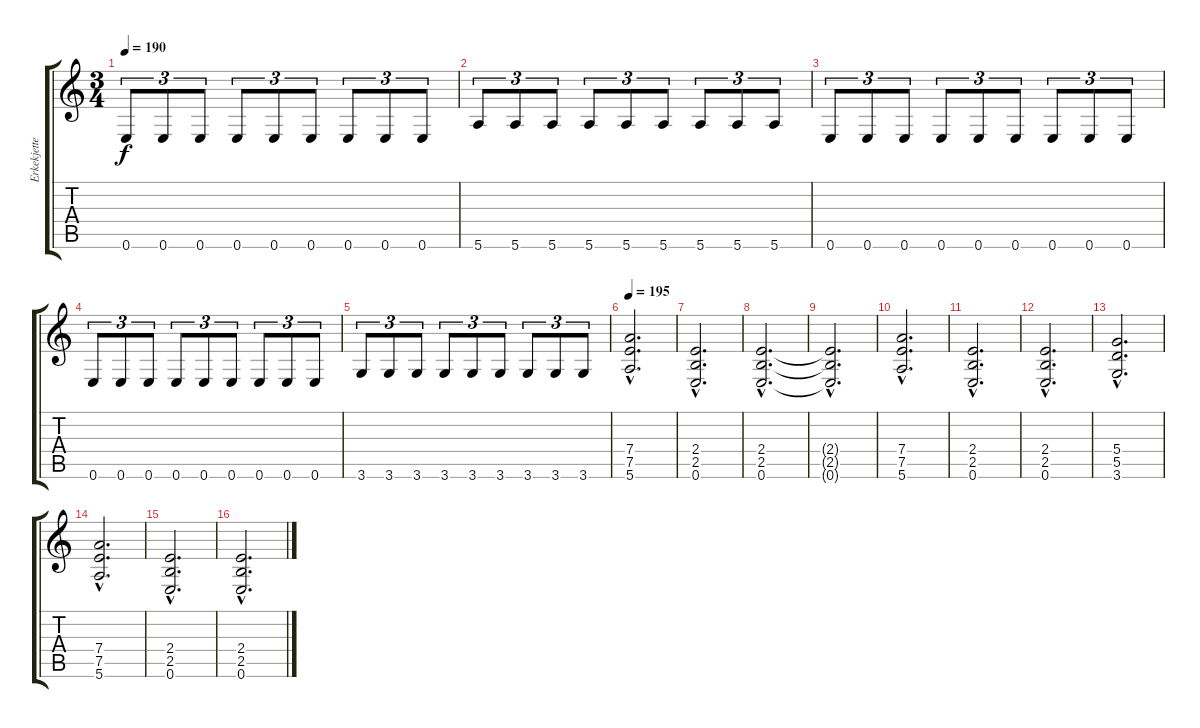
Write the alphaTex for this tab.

\track ("Erkekjetter Silenoz" "Erkekjette") {instrument distortionguitar}
\staff {score tabs}
\tuning (E4 B3 G3 D3 A2 E2) {hide}
\ts (3 4)
\tempo 190
\clef g2
\ks c
0.6.8{tu (3 2) dy f} 0.6.8{tu (3 2)} 0.6.8{tu (3 2)} 0.6.8{tu (3 2)} 0.6.8{tu (3 2)} 0.6.8{tu (3 2)} 0.6.8{tu (3 2)} 0.6.8{tu (3 2)} 0.6.8{tu (3 2)} |
5.6.8{tu (3 2)} 5.6.8{tu (3 2)} 5.6.8{tu (3 2)} 5.6.8{tu (3 2)} 5.6.8{tu (3 2)} 5.6.8{tu (3 2)} 5.6.8{tu (3 2)} 5.6.8{tu (3 2)} 5.6.8{tu (3 2)} |
0.6.8{tu (3 2)} 0.6.8{tu (3 2)} 0.6.8{tu (3 2)} 0.6.8{tu (3 2)} 0.6.8{tu (3 2)} 0.6.8{tu (3 2)} 0.6.8{tu (3 2)} 0.6.8{tu (3 2)} 0.6.8{tu (3 2)} |
0.6.8{tu (3 2)} 0.6.8{tu (3 2)} 0.6.8{tu (3 2)} 0.6.8{tu (3 2)} 0.6.8{tu (3 2)} 0.6.8{tu (3 2)} 0.6.8{tu (3 2)} 0.6.8{tu (3 2)} 0.6.8{tu (3 2)} |
3.6.8{tu (3 2)} 3.6.8{tu (3 2)} 3.6.8{tu (3 2)} 3.6.8{tu (3 2)} 3.6.8{tu (3 2)} 3.6.8{tu (3 2)} 3.6.8{tu (3 2)} 3.6.8{tu (3 2)} 3.6.8{tu (3 2)} |
\tempo 195
(7.4{hac} 7.5{hac} 5.6{hac}).2{d} |
(2.4{hac} 2.5{hac} 0.6{hac}).2{d} |
(2.4{hac} 2.5{hac} 0.6{hac}).2{d} |
(2.4{hac t} 2.5{hac t} 0.6{hac t}).2{d} |
(7.4{hac} 7.5{hac} 5.6{hac}).2{d} |
(2.4{hac} 2.5{hac} 0.6{hac}).2{d} |
(2.4{hac} 2.5{hac} 0.6{hac}).2{d} |
(5.4{hac} 5.5{hac} 3.6{hac}).2{d} |
(7.4{hac} 7.5{hac} 5.6{hac}).2{d} |
(2.4{hac} 2.5{hac} 0.6{hac}).2{d} |
(2.4{hac} 2.5{hac} 0.6{hac}).2{d}
